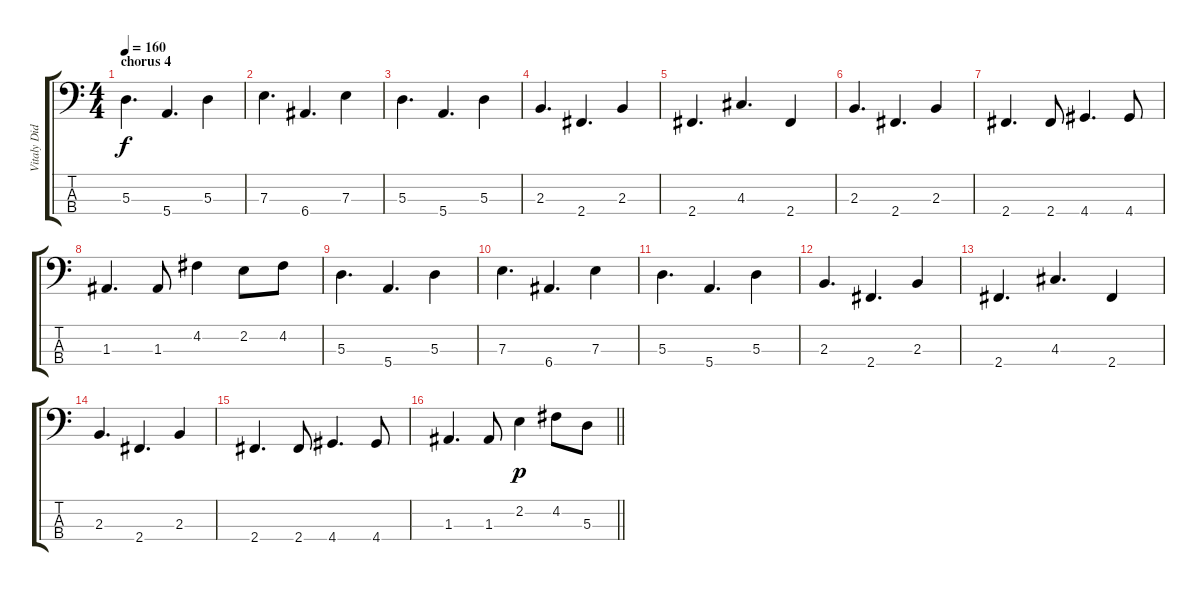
\track ("Vitaly Didyk" "Vitaly Did") {instrument electricbassfinger}
\staff {score tabs}
\tuning (G2 D2 A1 E1) {hide}
\ts (4 4)
\section ("" "chorus 4")
\tempo 160
\clef f4
\ks c
5.3.4{d dy f} 5.4.4{d} 5.3.4 |
7.3.4{d} 6.4.4{d} 7.3.4 |
5.3.4{d} 5.4.4{d} 5.3.4 |
2.3.4{d} 2.4.4{d} 2.3.4 |
2.4.4{d} 4.3.4{d} 2.4.4 |
2.3.4{d} 2.4.4{d} 2.3.4 |
2.4.4{d} 2.4.8 4.4.4{d} 4.4.8 |
1.3.4{d} 1.3.8 4.2.4 2.2.8 4.2.8 |
5.3.4{d} 5.4.4{d} 5.3.4 |
7.3.4{d} 6.4.4{d} 7.3.4 |
5.3.4{d} 5.4.4{d} 5.3.4 |
2.3.4{d} 2.4.4{d} 2.3.4 |
2.4.4{d} 4.3.4{d} 2.4.4 |
2.3.4{d} 2.4.4{d} 2.3.4 |
2.4.4{d} 2.4.8 4.4.4{d} 4.4.8 |
\barLineRight lightlight
1.3.4{d} 1.3.8 2.2.4{dy p} 4.2.8 5.3.8
